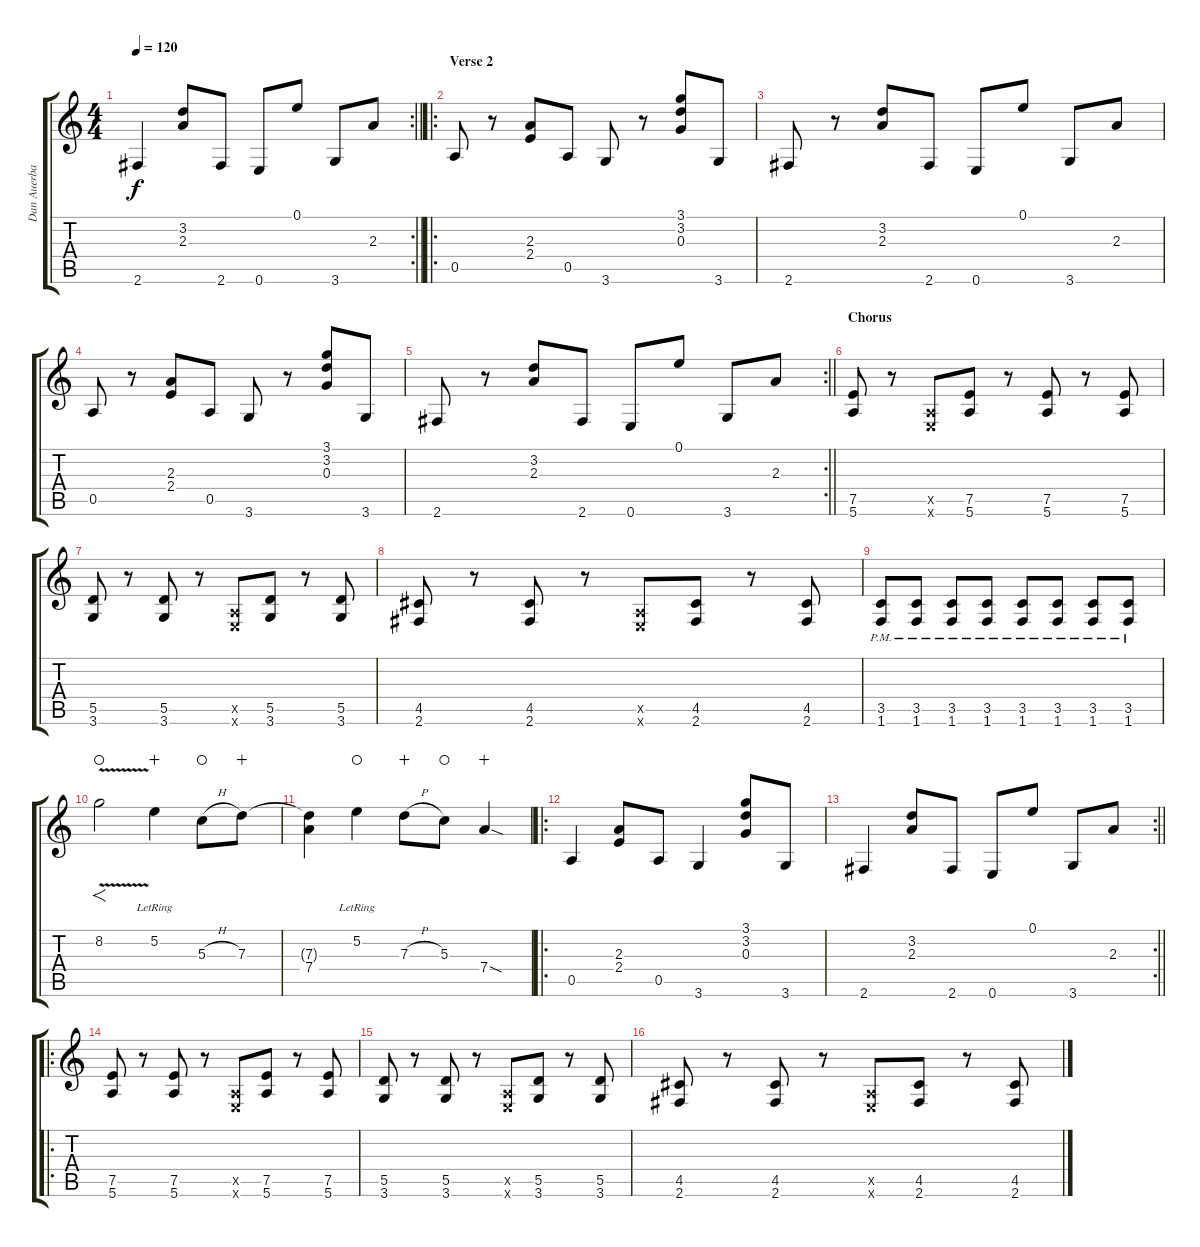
\track ("Dan Auerbach (Lead)" "Dan Auerba") {instrument overdrivenguitar}
\staff {score tabs}
\tuning (E4 B3 G3 D3 A2 E2) {hide}
\rc 2
\ts (4 4)
\tempo 120
\clef g2
\barLineRight lightlight
\ks c
2.6.4{dy f} (3.2 2.3).8 2.6.8 0.6.8 0.1.8 3.6.8 2.3.8 |
\ro
\section ("" "Verse 2")
0.5.8 r.8 (2.3 2.4).8 0.5.8 3.6.8 r.8 (3.1 3.2 0.3).8 3.6.8 |
2.6.8 r.8 (3.2 2.3).8 2.6.8 0.6.8 0.1.8 3.6.8 2.3.8 |
0.5.8 r.8 (2.3 2.4).8 0.5.8 3.6.8 r.8 (3.1 3.2 0.3).8 3.6.8 |
\rc 2
\barLineRight lightlight
2.6.8 r.8 (3.2 2.3).8 2.6.8 0.6.8 0.1.8 3.6.8 2.3.8 |
\section ("" "Chorus")
(7.5 5.6).8 r.8 (0.5{x} 0.6{x}).8 (7.5 5.6).8 r.8 (7.5 5.6).8 r.8 (7.5 5.6).8 |
(5.5 3.6).8 r.8 (5.5 3.6).8 r.8 (0.5{x} 0.6{x}).8 (5.5 3.6).8 r.8 (5.5 3.6).8 |
(4.5 2.6).8 r.8 (4.5 2.6).8 r.8 (0.5{x} 0.6{x}).8 (4.5 2.6).8 r.8 (4.5 2.6).8 |
(3.5{pm} 1.6{pm}).8 (3.5{pm} 1.6{pm}).8 (3.5{pm} 1.6{pm}).8 (3.5{pm} 1.6{pm}).8 (3.5{pm} 1.6{pm}).8 (3.5{pm} 1.6{pm}).8 (3.5{pm} 1.6{pm}).8 (3.5{pm} 1.6{pm}).8 |
8.2{v}.2{f waho} 5.2{lr}.4{wahc} 5.3{h}.8{waho} 7.3.8{wahc} |
(7.3{t} 7.4).4 5.2{lr}.4{waho} 7.3{h}.8{wahc} 5.3.8{waho} 7.4{sod}.4{wahc} |
\ro
0.5.4 (2.3 2.4).8 0.5.8 3.6.4 (3.1 3.2 0.3).8 3.6.8 |
\rc 2
\barLineRight lightlight
2.6.4 (3.2 2.3).8 2.6.8 0.6.8 0.1.8 3.6.8 2.3.8 |
\ro
(7.5 5.6).8 r.8 (7.5 5.6).8 r.8 (0.5{x} 0.6{x}).8 (7.5 5.6).8 r.8 (7.5 5.6).8 |
(5.5 3.6).8 r.8 (5.5 3.6).8 r.8 (0.5{x} 0.6{x}).8 (5.5 3.6).8 r.8 (5.5 3.6).8 |
(4.5 2.6).8 r.8 (4.5 2.6).8 r.8 (0.5{x} 0.6{x}).8 (4.5 2.6).8 r.8 (4.5 2.6).8
